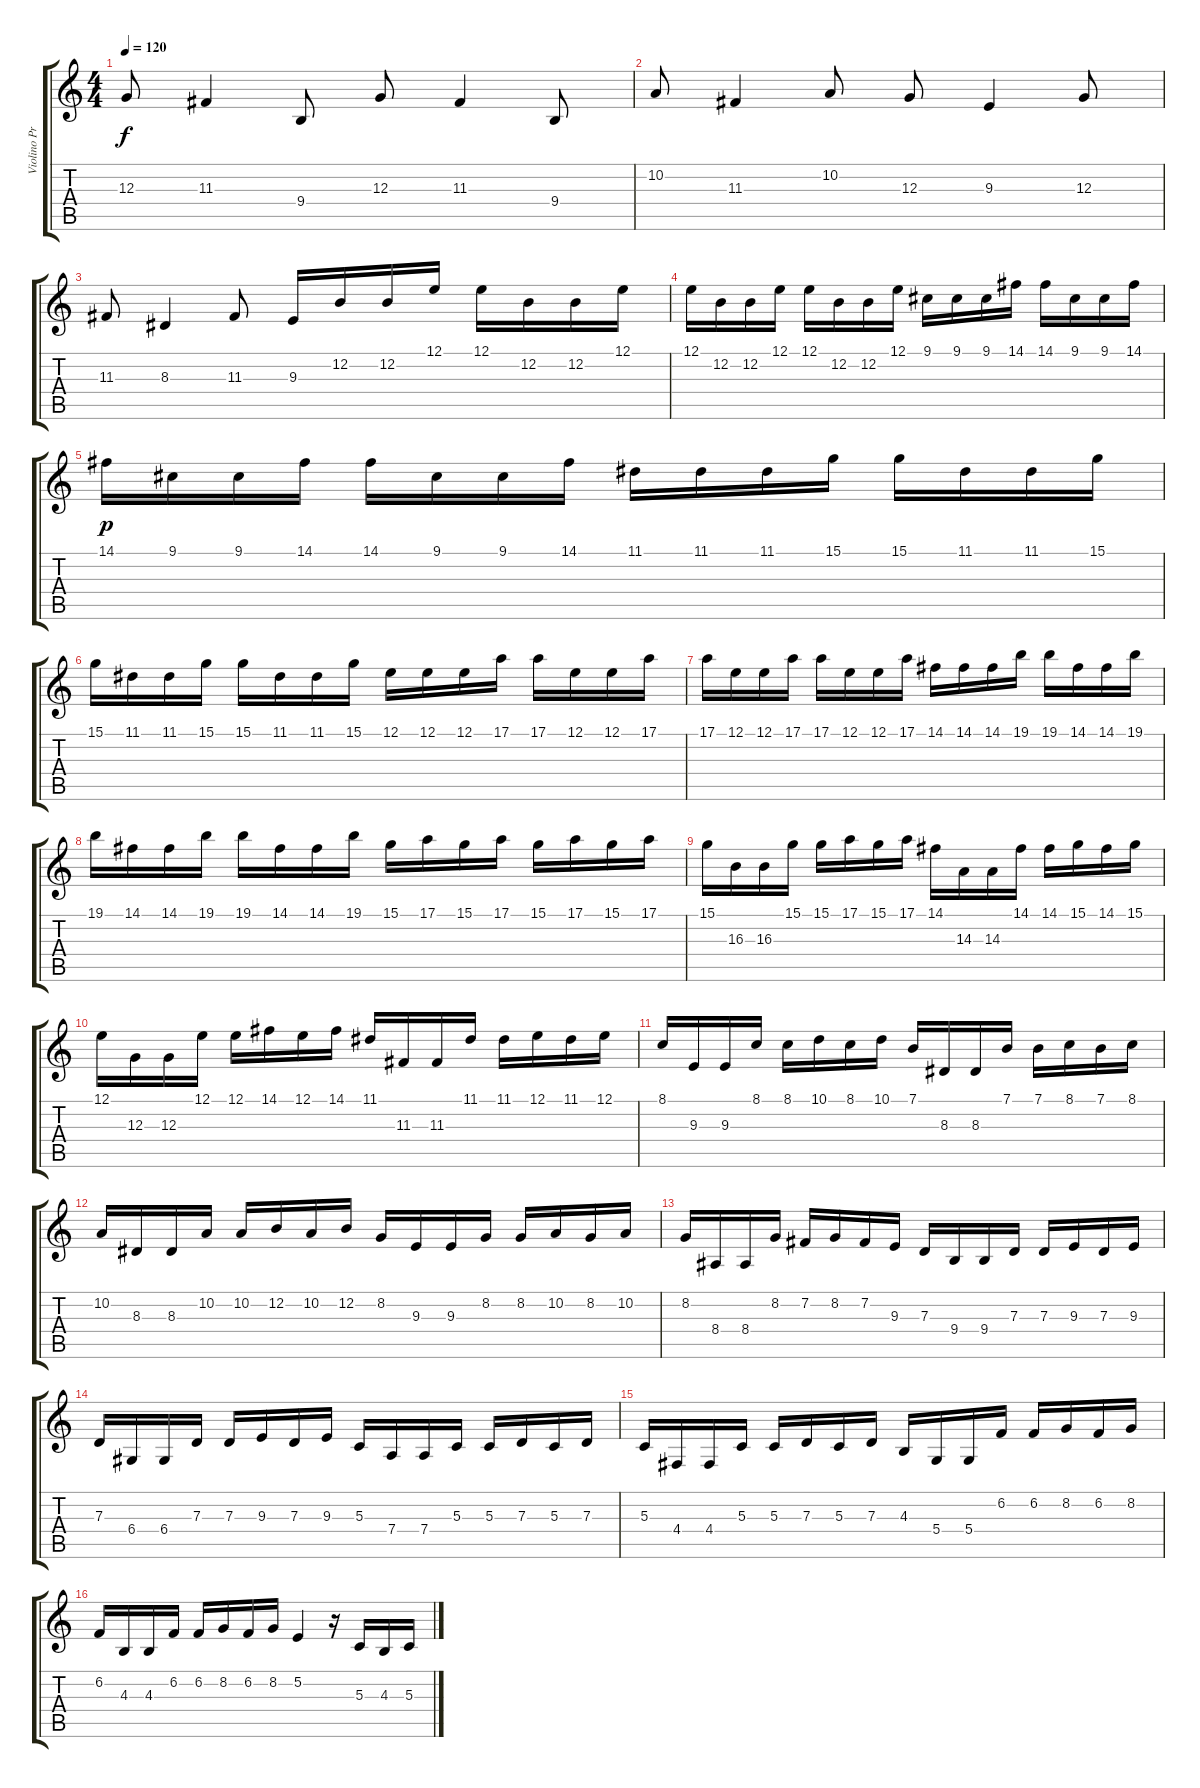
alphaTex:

\track ("Violino Principale" "Violino Pr") {instrument violin}
\staff {score tabs}
\tuning (E4 B3 G3 D3 A2 E2) {hide}
\ts (4 4)
\tempo 120
\clef g2
\ks c
12.3.8{dy f} 11.3.4 9.4.8 12.3.8 11.3.4 9.4.8 |
10.2.8 11.3.4 10.2.8 12.3.8 9.3.4 12.3.8 |
11.3.8 8.3.4 11.3.8 9.3.16 12.2.16 12.2.16 12.1.16 12.1.16 12.2.16 12.2.16 12.1.16 |
12.1.16 12.2.16 12.2.16 12.1.16 12.1.16 12.2.16 12.2.16 12.1.16 9.1.16 9.1.16 9.1.16 14.1.16 14.1.16 9.1.16 9.1.16 14.1.16 |
14.1.16{dy p} 9.1.16 9.1.16 14.1.16 14.1.16 9.1.16 9.1.16 14.1.16 11.1.16 11.1.16 11.1.16 15.1.16 15.1.16 11.1.16 11.1.16 15.1.16 |
15.1.16 11.1.16 11.1.16 15.1.16 15.1.16 11.1.16 11.1.16 15.1.16 12.1.16 12.1.16 12.1.16 17.1.16 17.1.16 12.1.16 12.1.16 17.1.16 |
17.1.16 12.1.16 12.1.16 17.1.16 17.1.16 12.1.16 12.1.16 17.1.16 14.1.16 14.1.16 14.1.16 19.1.16 19.1.16 14.1.16 14.1.16 19.1.16 |
19.1.16 14.1.16 14.1.16 19.1.16 19.1.16 14.1.16 14.1.16 19.1.16 15.1.16 17.1.16 15.1.16 17.1.16 15.1.16 17.1.16 15.1.16 17.1.16 |
15.1.16 16.3.16 16.3.16 15.1.16 15.1.16 17.1.16 15.1.16 17.1.16 14.1.16 14.3.16 14.3.16 14.1.16 14.1.16 15.1.16 14.1.16 15.1.16 |
12.1.16 12.3.16 12.3.16 12.1.16 12.1.16 14.1.16 12.1.16 14.1.16 11.1.16 11.3.16 11.3.16 11.1.16 11.1.16 12.1.16 11.1.16 12.1.16 |
8.1.16 9.3.16 9.3.16 8.1.16 8.1.16 10.1.16 8.1.16 10.1.16 7.1.16 8.3.16 8.3.16 7.1.16 7.1.16 8.1.16 7.1.16 8.1.16 |
10.2.16 8.3.16 8.3.16 10.2.16 10.2.16 12.2.16 10.2.16 12.2.16 8.2.16 9.3.16 9.3.16 8.2.16 8.2.16 10.2.16 8.2.16 10.2.16 |
8.2.16 8.4.16 8.4.16 8.2.16 7.2.16 8.2.16 7.2.16 9.3.16 7.3.16 9.4.16 9.4.16 7.3.16 7.3.16 9.3.16 7.3.16 9.3.16 |
7.3.16 6.4.16 6.4.16 7.3.16 7.3.16 9.3.16 7.3.16 9.3.16 5.3.16 7.4.16 7.4.16 5.3.16 5.3.16 7.3.16 5.3.16 7.3.16 |
5.3.16 4.4.16 4.4.16 5.3.16 5.3.16 7.3.16 5.3.16 7.3.16 4.3.16 5.4.16 5.4.16 6.2.16 6.2.16 8.2.16 6.2.16 8.2.16 |
6.2.16 4.3.16 4.3.16 6.2.16 6.2.16 8.2.16 6.2.16 8.2.16 5.2.4 r.16 5.3.16 4.3.16 5.3.16
